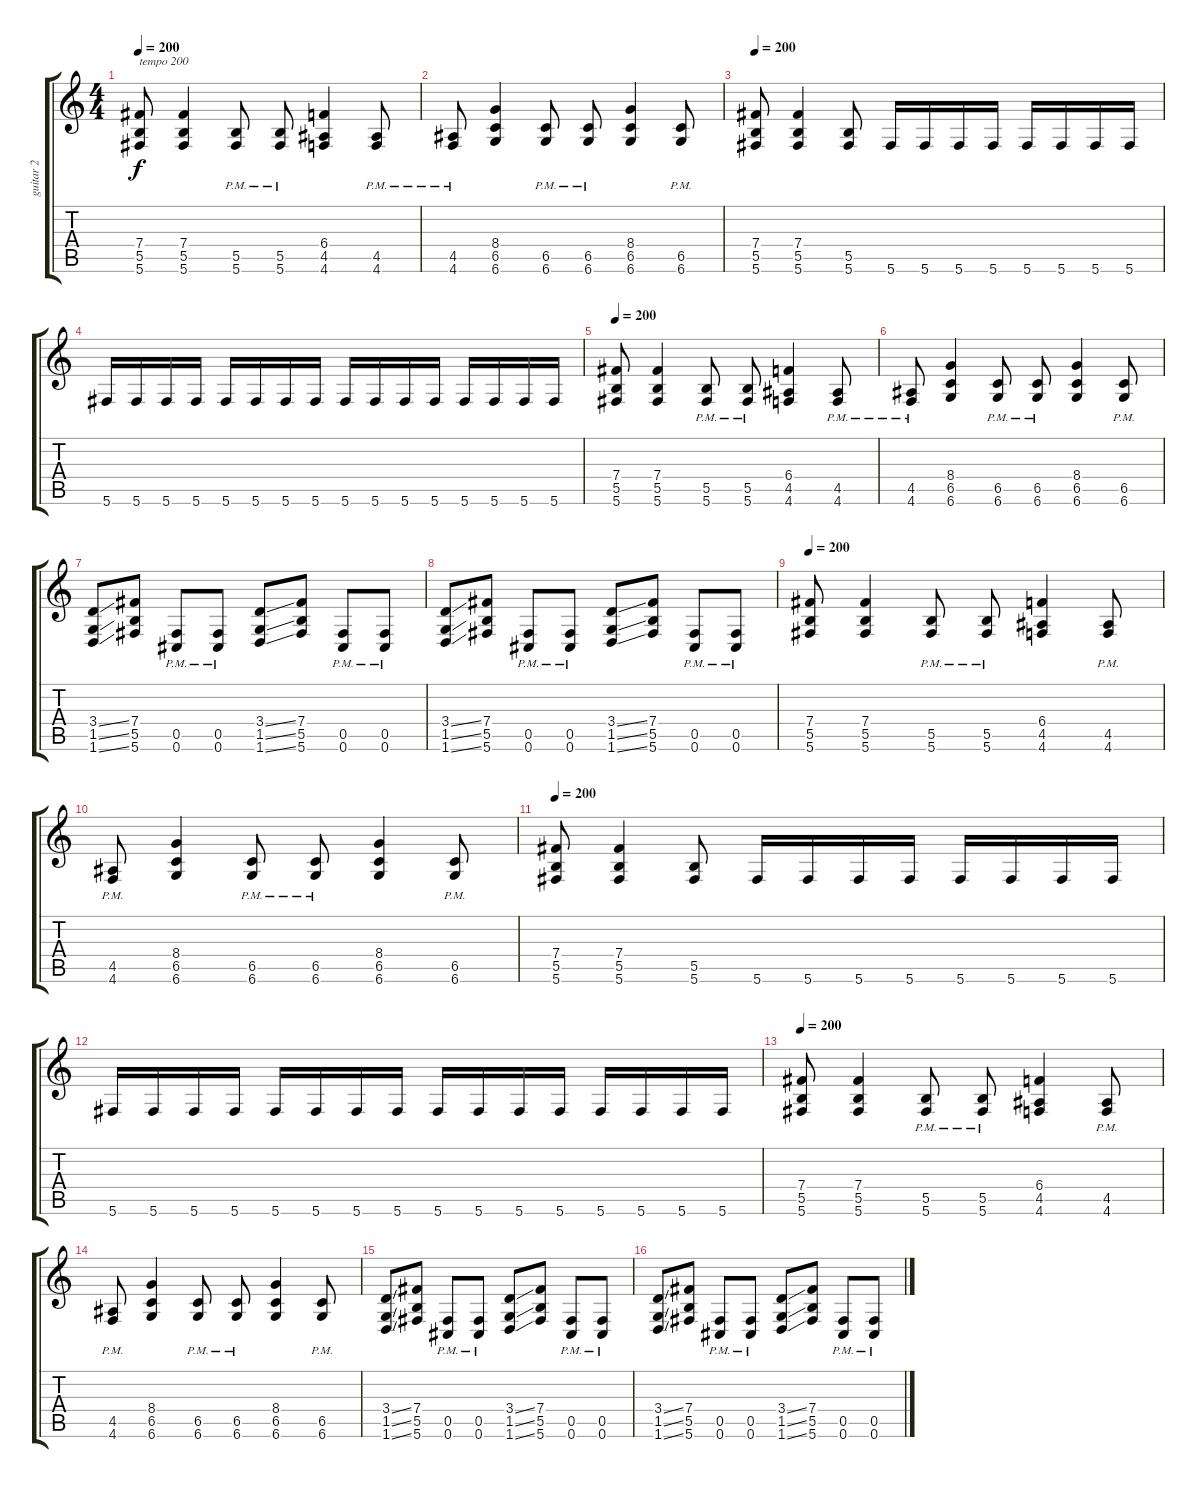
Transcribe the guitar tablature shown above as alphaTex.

\track ("guitar 2" "guitar 2") {instrument overdrivenguitar}
\staff {score tabs}
\tuning (Db4 Ab3 E3 B2 Gb2 Db2) {hide}
\ts (4 4)
\tempo 200
\clef g2
\ks c
(7.4 5.5 5.6).8{txt "tempo 200" dy f} (7.4 5.5 5.6).4 (5.5{pm} 5.6{pm}).8 (5.5{pm} 5.6{pm}).8 (6.4 4.5 4.6).4 (4.5{pm} 4.6{pm}).8 |
(4.5{pm} 4.6{pm}).8 (8.4 6.5 6.6).4 (6.5{pm} 6.6{pm}).8 (6.5{pm} 6.6{pm}).8 (8.4 6.5 6.6).4 (6.5{pm} 6.6{pm}).8 |
\tempo 200
(7.4 5.5 5.6).8 (7.4 5.5 5.6).4 (5.5 5.6).8 5.6.16 5.6.16 5.6.16 5.6.16 5.6.16 5.6.16 5.6.16 5.6.16 |
5.6.16 5.6.16 5.6.16 5.6.16 5.6.16 5.6.16 5.6.16 5.6.16 5.6.16 5.6.16 5.6.16 5.6.16 5.6.16 5.6.16 5.6.16 5.6.16 |
\tempo 200
(7.4 5.5 5.6).8 (7.4 5.5 5.6).4 (5.5{pm} 5.6{pm}).8 (5.5{pm} 5.6{pm}).8 (6.4 4.5 4.6).4 (4.5{pm} 4.6{pm}).8 |
(4.5{pm} 4.6{pm}).8 (8.4 6.5 6.6).4 (6.5{pm} 6.6{pm}).8 (6.5{pm} 6.6{pm}).8 (8.4 6.5 6.6).4 (6.5{pm} 6.6{pm}).8 |
(3.4{ss} 1.5{ss} 1.6{ss}).8 (7.4 5.5 5.6).8 (0.5{pm} 0.6{pm}).8 (0.5{pm} 0.6{pm}).8 (3.4{ss} 1.5{ss} 1.6{ss}).8 (7.4 5.5 5.6).8 (0.5{pm} 0.6{pm}).8 (0.5{pm} 0.6{pm}).8 |
(3.4{ss} 1.5{ss} 1.6{ss}).8 (7.4 5.5 5.6).8 (0.5{pm} 0.6{pm}).8 (0.5{pm} 0.6{pm}).8 (3.4{ss} 1.5{ss} 1.6{ss}).8 (7.4 5.5 5.6).8 (0.5{pm} 0.6{pm}).8 (0.5{pm} 0.6{pm}).8 |
\tempo 200
(7.4 5.5 5.6).8 (7.4 5.5 5.6).4 (5.5{pm} 5.6{pm}).8 (5.5{pm} 5.6{pm}).8 (6.4 4.5 4.6).4 (4.5{pm} 4.6{pm}).8 |
(4.5{pm} 4.6{pm}).8 (8.4 6.5 6.6).4 (6.5{pm} 6.6{pm}).8 (6.5{pm} 6.6{pm}).8 (8.4 6.5 6.6).4 (6.5{pm} 6.6{pm}).8 |
\tempo 200
(7.4 5.5 5.6).8 (7.4 5.5 5.6).4 (5.5 5.6).8 5.6.16 5.6.16 5.6.16 5.6.16 5.6.16 5.6.16 5.6.16 5.6.16 |
5.6.16 5.6.16 5.6.16 5.6.16 5.6.16 5.6.16 5.6.16 5.6.16 5.6.16 5.6.16 5.6.16 5.6.16 5.6.16 5.6.16 5.6.16 5.6.16 |
\tempo 200
(7.4 5.5 5.6).8 (7.4 5.5 5.6).4 (5.5{pm} 5.6{pm}).8 (5.5{pm} 5.6{pm}).8 (6.4 4.5 4.6).4 (4.5{pm} 4.6{pm}).8 |
(4.5{pm} 4.6{pm}).8 (8.4 6.5 6.6).4 (6.5{pm} 6.6{pm}).8 (6.5{pm} 6.6{pm}).8 (8.4 6.5 6.6).4 (6.5{pm} 6.6{pm}).8 |
(3.4{ss} 1.5{ss} 1.6{ss}).8 (7.4 5.5 5.6).8 (0.5{pm} 0.6{pm}).8 (0.5{pm} 0.6{pm}).8 (3.4{ss} 1.5{ss} 1.6{ss}).8 (7.4 5.5 5.6).8 (0.5{pm} 0.6{pm}).8 (0.5{pm} 0.6{pm}).8 |
(3.4{ss} 1.5{ss} 1.6{ss}).8 (7.4 5.5 5.6).8 (0.5{pm} 0.6{pm}).8 (0.5{pm} 0.6{pm}).8 (3.4{ss} 1.5{ss} 1.6{ss}).8 (7.4 5.5 5.6).8 (0.5{pm} 0.6{pm}).8 (0.5{pm} 0.6{pm}).8
